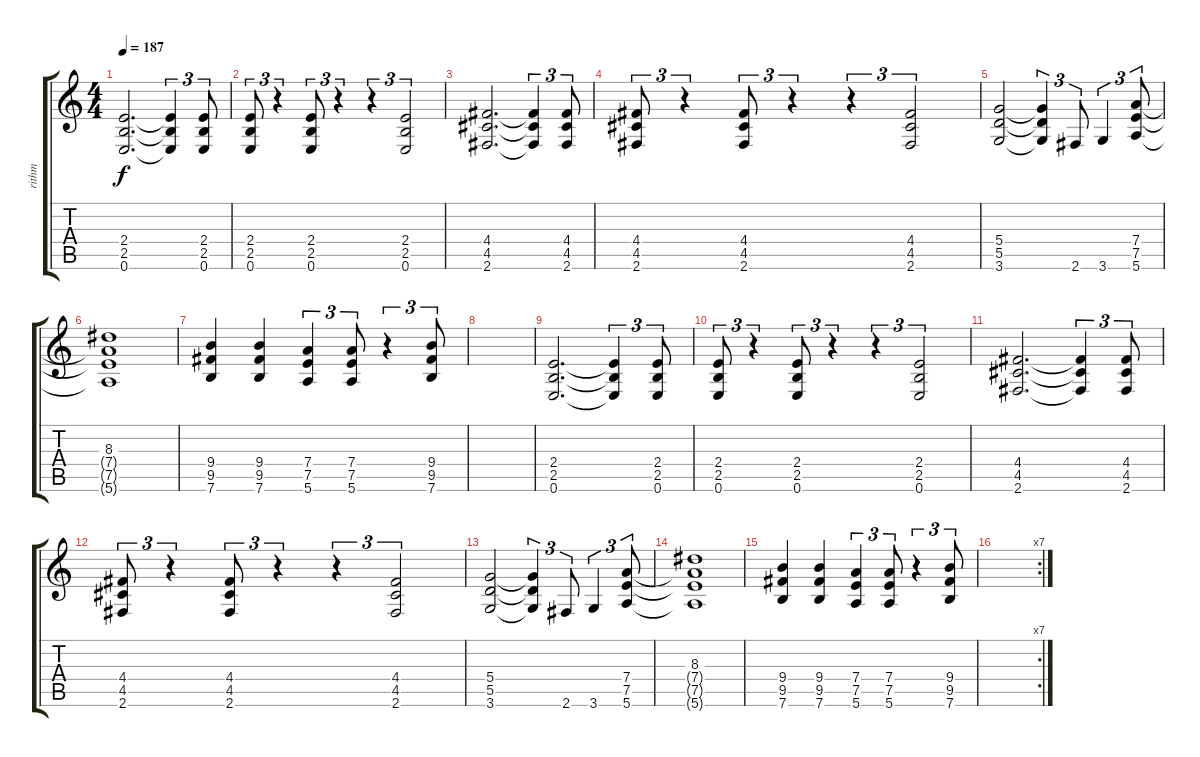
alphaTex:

\track ("rithm" "rithm") {instrument acousticguitarsteel}
\staff {score tabs}
\tuning (E4 B3 G3 D3 A2 E2) {hide}
\ts (4 4)
\tempo 187
\clef g2
\ks c
(2.4 2.5 0.6).2{d dy f} (2.4{t} 2.5{t} 0.6{t}).4{tu (3 2)} (2.4 2.5 0.6).8{tu (3 2)} |
(2.4 2.5 0.6).8{tu (3 2)} r.4{tu (3 2)} (2.4 2.5 0.6).8{tu (3 2)} r.4{tu (3 2)} r.4{tu (3 2)} (2.4 2.5 0.6).2{tu (3 2)} |
(4.4 4.5 2.6).2{d} (4.4{t} 4.5{t} 2.6{t}).4{tu (3 2)} (4.4 4.5 2.6).8{tu (3 2)} |
(4.4 4.5 2.6).8{tu (3 2)} r.4{tu (3 2)} (4.4 4.5 2.6).8{tu (3 2)} r.4{tu (3 2)} r.4{tu (3 2)} (4.4 4.5 2.6).2{tu (3 2)} |
(5.4 5.5 3.6).2 (5.4{t} 5.5{t} 3.6{t}).4{tu (3 2)} 2.6.8{tu (3 2)} 3.6.4{tu (3 2)} (7.4 7.5 5.6).8{tu (3 2)} |
(8.3 7.4{t} 7.5{t} 5.6{t}).1 |
(9.4 9.5 7.6).4 (9.4 9.5 7.6).4 (7.4 7.5 5.6).4{tu (3 2)} (7.4 7.5 5.6).8{tu (3 2)} r.4{tu (3 2)} (9.4 9.5 7.6).8{tu (3 2)} |
|
(2.4 2.5 0.6).2{d} (2.4{t} 2.5{t} 0.6{t}).4{tu (3 2)} (2.4 2.5 0.6).8{tu (3 2)} |
(2.4 2.5 0.6).8{tu (3 2)} r.4{tu (3 2)} (2.4 2.5 0.6).8{tu (3 2)} r.4{tu (3 2)} r.4{tu (3 2)} (2.4 2.5 0.6).2{tu (3 2)} |
(4.4 4.5 2.6).2{d} (4.4{t} 4.5{t} 2.6{t}).4{tu (3 2)} (4.4 4.5 2.6).8{tu (3 2)} |
(4.4 4.5 2.6).8{tu (3 2)} r.4{tu (3 2)} (4.4 4.5 2.6).8{tu (3 2)} r.4{tu (3 2)} r.4{tu (3 2)} (4.4 4.5 2.6).2{tu (3 2)} |
(5.4 5.5 3.6).2 (5.4{t} 5.5{t} 3.6{t}).4{tu (3 2)} 2.6.8{tu (3 2)} 3.6.4{tu (3 2)} (7.4 7.5 5.6).8{tu (3 2)} |
(8.3 7.4{t} 7.5{t} 5.6{t}).1 |
(9.4 9.5 7.6).4 (9.4 9.5 7.6).4 (7.4 7.5 5.6).4{tu (3 2)} (7.4 7.5 5.6).8{tu (3 2)} r.4{tu (3 2)} (9.4 9.5 7.6).8{tu (3 2)} |
\rc 7
